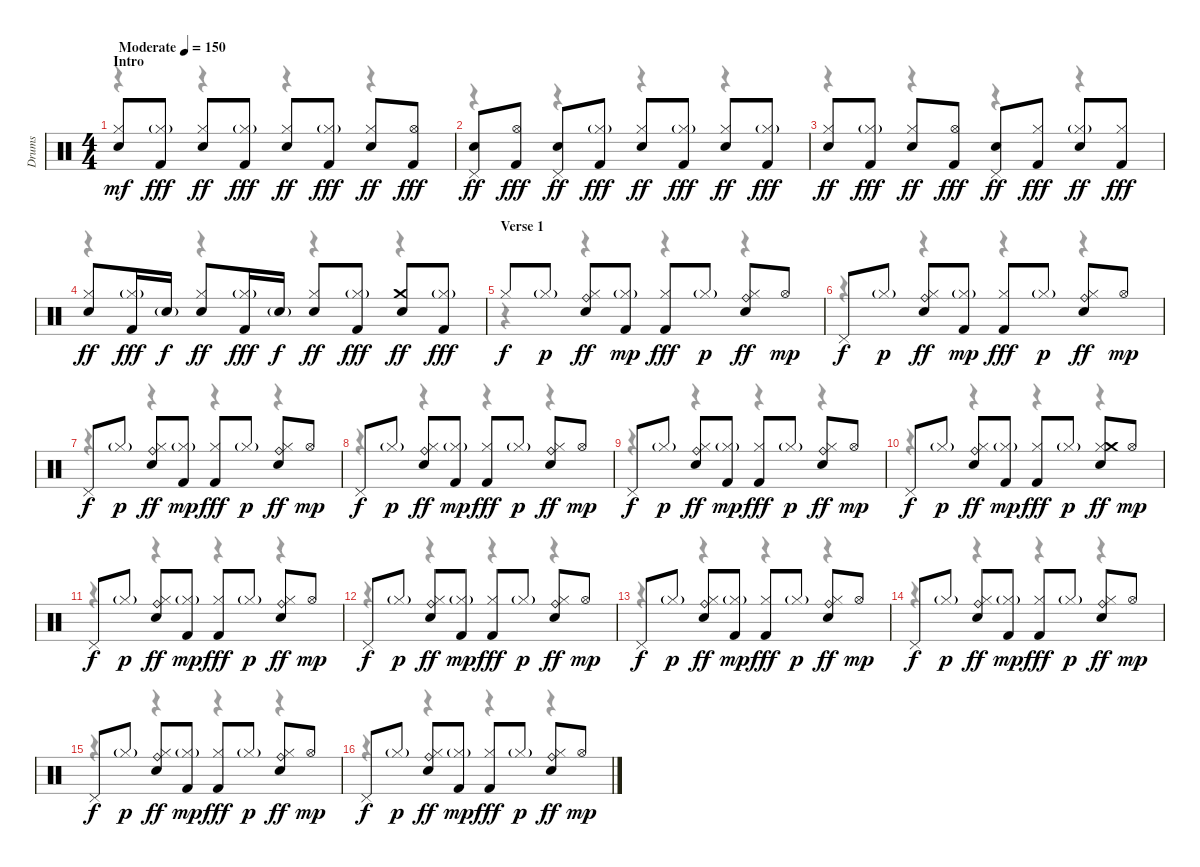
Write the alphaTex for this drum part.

\track ("Drums" "Drums") {instrument percussion}
\staff {score}
\articulation defaults
\voice
\ts (4 4)
\section ("" "Intro")
\tempo (150 "Moderate")
\clef neutral
\ks c
("Hi-Hat (closed)" "Snare (hit) 2").8{dy mf} ("Kick (hit) 2" "Hi-Hat (closed)"{g}).8{dy fff} ("Snare (hit) 2" "Hi-Hat (closed)").8{dy ff} ("Kick (hit) 2" "Hi-Hat (closed)"{g}).8{dy fff} ("Snare (hit) 2" "Hi-Hat (closed)").8{dy ff} ("Kick (hit) 2" "Hi-Hat (closed)"{g}).8{dy fff} ("Snare (hit) 2" "Hi-Hat (closed)").8{dy ff} ("Kick (hit) 2" "Hi-Hat (open)").8{dy fff} |
("Snare (hit) 2" "Pedal Hi-Hat (hit)").8{dy ff} ("Kick (hit) 2" "Hi-Hat (open)").8{dy fff} ("Snare (hit) 2" "Pedal Hi-Hat (hit)").8{dy ff} ("Kick (hit) 2" "Hi-Hat (closed)"{g}).8{dy fff} ("Snare (hit) 2" "Hi-Hat (closed)").8{dy ff} ("Kick (hit) 2" "Hi-Hat (closed)"{g}).8{dy fff} ("Snare (hit) 2" "Hi-Hat (closed)").8{dy ff} ("Kick (hit) 2" "Hi-Hat (closed)"{g}).8{dy fff} |
("Snare (hit) 2" "Hi-Hat (closed)").8{dy ff} ("Kick (hit) 2" "Hi-Hat (closed)"{g}).8{dy fff} ("Snare (hit) 2" "Hi-Hat (closed)").8{dy ff} ("Kick (hit) 2" "Hi-Hat (open)").8{dy fff} ("Snare (hit) 2" "Pedal Hi-Hat (hit)").8{dy ff} ("Kick (hit) 2" "Hi-Hat (closed)").8{dy fff} ("Snare (hit) 2" "Hi-Hat (closed)"{g}).8{dy ff} ("Kick (hit) 2" "Hi-Hat (closed)").8{dy fff} |
("Snare (hit) 2" "Hi-Hat (closed)").8{dy ff} ("Kick (hit) 2" "Hi-Hat (closed)"{g}).16{dy fff} "Snare (hit) 2"{g}.16{dy f} ("Snare (hit) 2" "Hi-Hat (closed)").8{dy ff} ("Kick (hit) 2" "Hi-Hat (closed)"{g}).16{dy fff} "Snare (hit) 2"{g}.16{dy f} ("Snare (hit) 2" "Hi-Hat (closed)").8{dy ff} ("Kick (hit) 2" "Hi-Hat (closed)"{g}).8{dy fff} ("Snare (hit) 2" "Crash medium (hit)").8{dy ff} ("Kick (hit) 2" "Hi-Hat (closed)"{g}).8{dy fff} |
\section ("" "Verse 1")
"Hi-Hat (closed)".8{dy f} "Hi-Hat (closed)"{g}.8{dy p} ("Snare (hit) 2" "Hi-Hat (closed)" "Ride (bell)").8{dy ff} ("Kick (hit) 2" "Hi-Hat (closed)"{g}).8{dy mp} ("Kick (hit) 2" "Hi-Hat (closed)").8{dy fff} "Hi-Hat (closed)"{g}.8{dy p} ("Snare (hit) 2" "Hi-Hat (closed)" "Ride (bell)").8{dy ff} "Hi-Hat (open)".8{dy mp} |
"Pedal Hi-Hat (hit)".8{dy f} "Hi-Hat (closed)"{g}.8{dy p} ("Snare (hit) 2" "Hi-Hat (closed)" "Ride (bell)").8{dy ff} ("Kick (hit) 2" "Hi-Hat (closed)"{g}).8{dy mp} ("Kick (hit) 2" "Hi-Hat (closed)").8{dy fff} "Hi-Hat (closed)"{g}.8{dy p} ("Snare (hit) 2" "Hi-Hat (closed)" "Ride (bell)").8{dy ff} "Hi-Hat (open)".8{dy mp} |
"Pedal Hi-Hat (hit)".8{dy f} "Hi-Hat (closed)"{g}.8{dy p} ("Snare (hit) 2" "Hi-Hat (closed)" "Ride (bell)").8{dy ff} ("Kick (hit) 2" "Hi-Hat (closed)"{g}).8{dy mp} ("Kick (hit) 2" "Hi-Hat (closed)").8{dy fff} "Hi-Hat (closed)"{g}.8{dy p} ("Snare (hit) 2" "Hi-Hat (closed)" "Ride (bell)").8{dy ff} "Hi-Hat (open)".8{dy mp} |
"Pedal Hi-Hat (hit)".8{dy f} "Hi-Hat (closed)"{g}.8{dy p} ("Snare (hit) 2" "Hi-Hat (closed)" "Ride (bell)").8{dy ff} ("Kick (hit) 2" "Hi-Hat (closed)"{g}).8{dy mp} ("Kick (hit) 2" "Hi-Hat (closed)").8{dy fff} "Hi-Hat (closed)"{g}.8{dy p} ("Snare (hit) 2" "Hi-Hat (closed)" "Ride (bell)").8{dy ff} "Hi-Hat (open)".8{dy mp} |
"Pedal Hi-Hat (hit)".8{dy f} "Hi-Hat (closed)"{g}.8{dy p} ("Snare (hit) 2" "Hi-Hat (closed)" "Ride (bell)").8{dy ff} ("Kick (hit) 2" "Hi-Hat (closed)"{g}).8{dy mp} ("Kick (hit) 2" "Hi-Hat (closed)").8{dy fff} "Hi-Hat (closed)"{g}.8{dy p} ("Snare (hit) 2" "Hi-Hat (closed)" "Ride (bell)").8{dy ff} "Hi-Hat (open)".8{dy mp} |
"Pedal Hi-Hat (hit)".8{dy f} "Hi-Hat (closed)"{g}.8{dy p} ("Snare (hit) 2" "Hi-Hat (closed)" "Ride (bell)").8{dy ff} ("Kick (hit) 2" "Hi-Hat (closed)"{g}).8{dy mp} ("Kick (hit) 2" "Hi-Hat (closed)").8{dy fff} "Hi-Hat (closed)"{g}.8{dy p} ("Snare (hit) 2" "Hi-Hat (closed)" "Crash medium (hit)").8{dy ff} "Hi-Hat (open)".8{dy mp} |
"Pedal Hi-Hat (hit)".8{dy f} "Hi-Hat (closed)"{g}.8{dy p} ("Snare (hit) 2" "Hi-Hat (closed)" "Ride (bell)").8{dy ff} ("Kick (hit) 2" "Hi-Hat (closed)"{g}).8{dy mp} ("Kick (hit) 2" "Hi-Hat (closed)").8{dy fff} "Hi-Hat (closed)"{g}.8{dy p} ("Snare (hit) 2" "Hi-Hat (closed)" "Ride (bell)").8{dy ff} "Hi-Hat (open)".8{dy mp} |
"Pedal Hi-Hat (hit)".8{dy f} "Hi-Hat (closed)"{g}.8{dy p} ("Snare (hit) 2" "Hi-Hat (closed)" "Ride (bell)").8{dy ff} ("Kick (hit) 2" "Hi-Hat (closed)"{g}).8{dy mp} ("Kick (hit) 2" "Hi-Hat (closed)").8{dy fff} "Hi-Hat (closed)"{g}.8{dy p} ("Snare (hit) 2" "Hi-Hat (closed)" "Ride (bell)").8{dy ff} "Hi-Hat (open)".8{dy mp} |
"Pedal Hi-Hat (hit)".8{dy f} "Hi-Hat (closed)"{g}.8{dy p} ("Snare (hit) 2" "Hi-Hat (closed)" "Ride (bell)").8{dy ff} ("Kick (hit) 2" "Hi-Hat (closed)"{g}).8{dy mp} ("Kick (hit) 2" "Hi-Hat (closed)").8{dy fff} "Hi-Hat (closed)"{g}.8{dy p} ("Snare (hit) 2" "Hi-Hat (closed)" "Ride (bell)").8{dy ff} "Hi-Hat (open)".8{dy mp} |
"Pedal Hi-Hat (hit)".8{dy f} "Hi-Hat (closed)"{g}.8{dy p} ("Snare (hit) 2" "Hi-Hat (closed)" "Ride (bell)").8{dy ff} ("Kick (hit) 2" "Hi-Hat (closed)"{g}).8{dy mp} ("Kick (hit) 2" "Hi-Hat (closed)").8{dy fff} "Hi-Hat (closed)"{g}.8{dy p} ("Snare (hit) 2" "Hi-Hat (closed)" "Ride (bell)").8{dy ff} "Hi-Hat (open)".8{dy mp} |
"Pedal Hi-Hat (hit)".8{dy f} "Hi-Hat (closed)"{g}.8{dy p} ("Snare (hit) 2" "Hi-Hat (closed)" "Ride (bell)").8{dy ff} ("Kick (hit) 2" "Hi-Hat (closed)"{g}).8{dy mp} ("Kick (hit) 2" "Hi-Hat (closed)").8{dy fff} "Hi-Hat (closed)"{g}.8{dy p} ("Snare (hit) 2" "Hi-Hat (closed)" "Ride (bell)").8{dy ff} "Hi-Hat (open)".8{dy mp} |
"Pedal Hi-Hat (hit)".8{dy f} "Hi-Hat (closed)"{g}.8{dy p} ("Snare (hit) 2" "Hi-Hat (closed)" "Ride (bell)").8{dy ff} ("Kick (hit) 2" "Hi-Hat (closed)"{g}).8{dy mp} ("Kick (hit) 2" "Hi-Hat (closed)").8{dy fff} "Hi-Hat (closed)"{g}.8{dy p} ("Snare (hit) 2" "Hi-Hat (closed)" "Ride (bell)").8{dy ff} "Hi-Hat (open)".8{dy mp}
\voice
\clef neutral
\ottava regular
\simile none
\ks c
r.4{dy f} r.4 r.4 r.4 |
r.4 r.4 r.4 r.4 |
r.4 r.4 r.4 r.4 |
r.4 r.4 r.4 r.4 |
r.4 r.4 r.4 r.4 |
r.4 r.4 r.4 r.4 |
r.4 r.4 r.4 r.4 |
r.4 r.4 r.4 r.4 |
r.4 r.4 r.4 r.4 |
r.4 r.4 r.4 r.4 |
r.4 r.4 r.4 r.4 |
r.4 r.4 r.4 r.4 |
r.4 r.4 r.4 r.4 |
r.4 r.4 r.4 r.4 |
r.4 r.4 r.4 r.4 |
r.4 r.4 r.4 r.4
